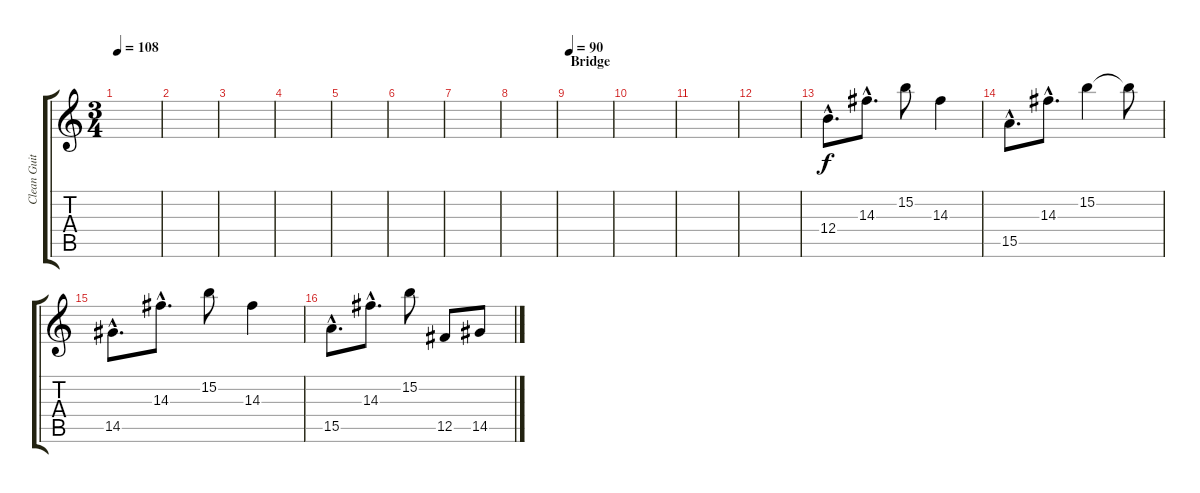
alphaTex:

\track ("Clean Guitar" "Clean Guit") {instrument electricguitarclean}
\staff {score tabs}
\tuning (Db4 Ab3 E3 B2 Gb2 Db2) {hide}
\ts (3 4)
\tempo 108
\clef g2
\ks c
|
|
|
|
|
|
|
|
\section ("" "Bridge")
\tempo 90
|
|
|
|
12.4{hac}.8{d} 14.3{hac}.8{d} 15.2.8 14.3.4 |
15.5{hac}.8{d} 14.3{hac}.8{d} 15.2.4 15.2{t}.8 |
14.5{hac}.8{d} 14.3{hac}.8{d} 15.2.8 14.3.4 |
15.5{hac}.8{d} 14.3{hac}.8{d} 15.2.8 12.5.8 14.5.8
